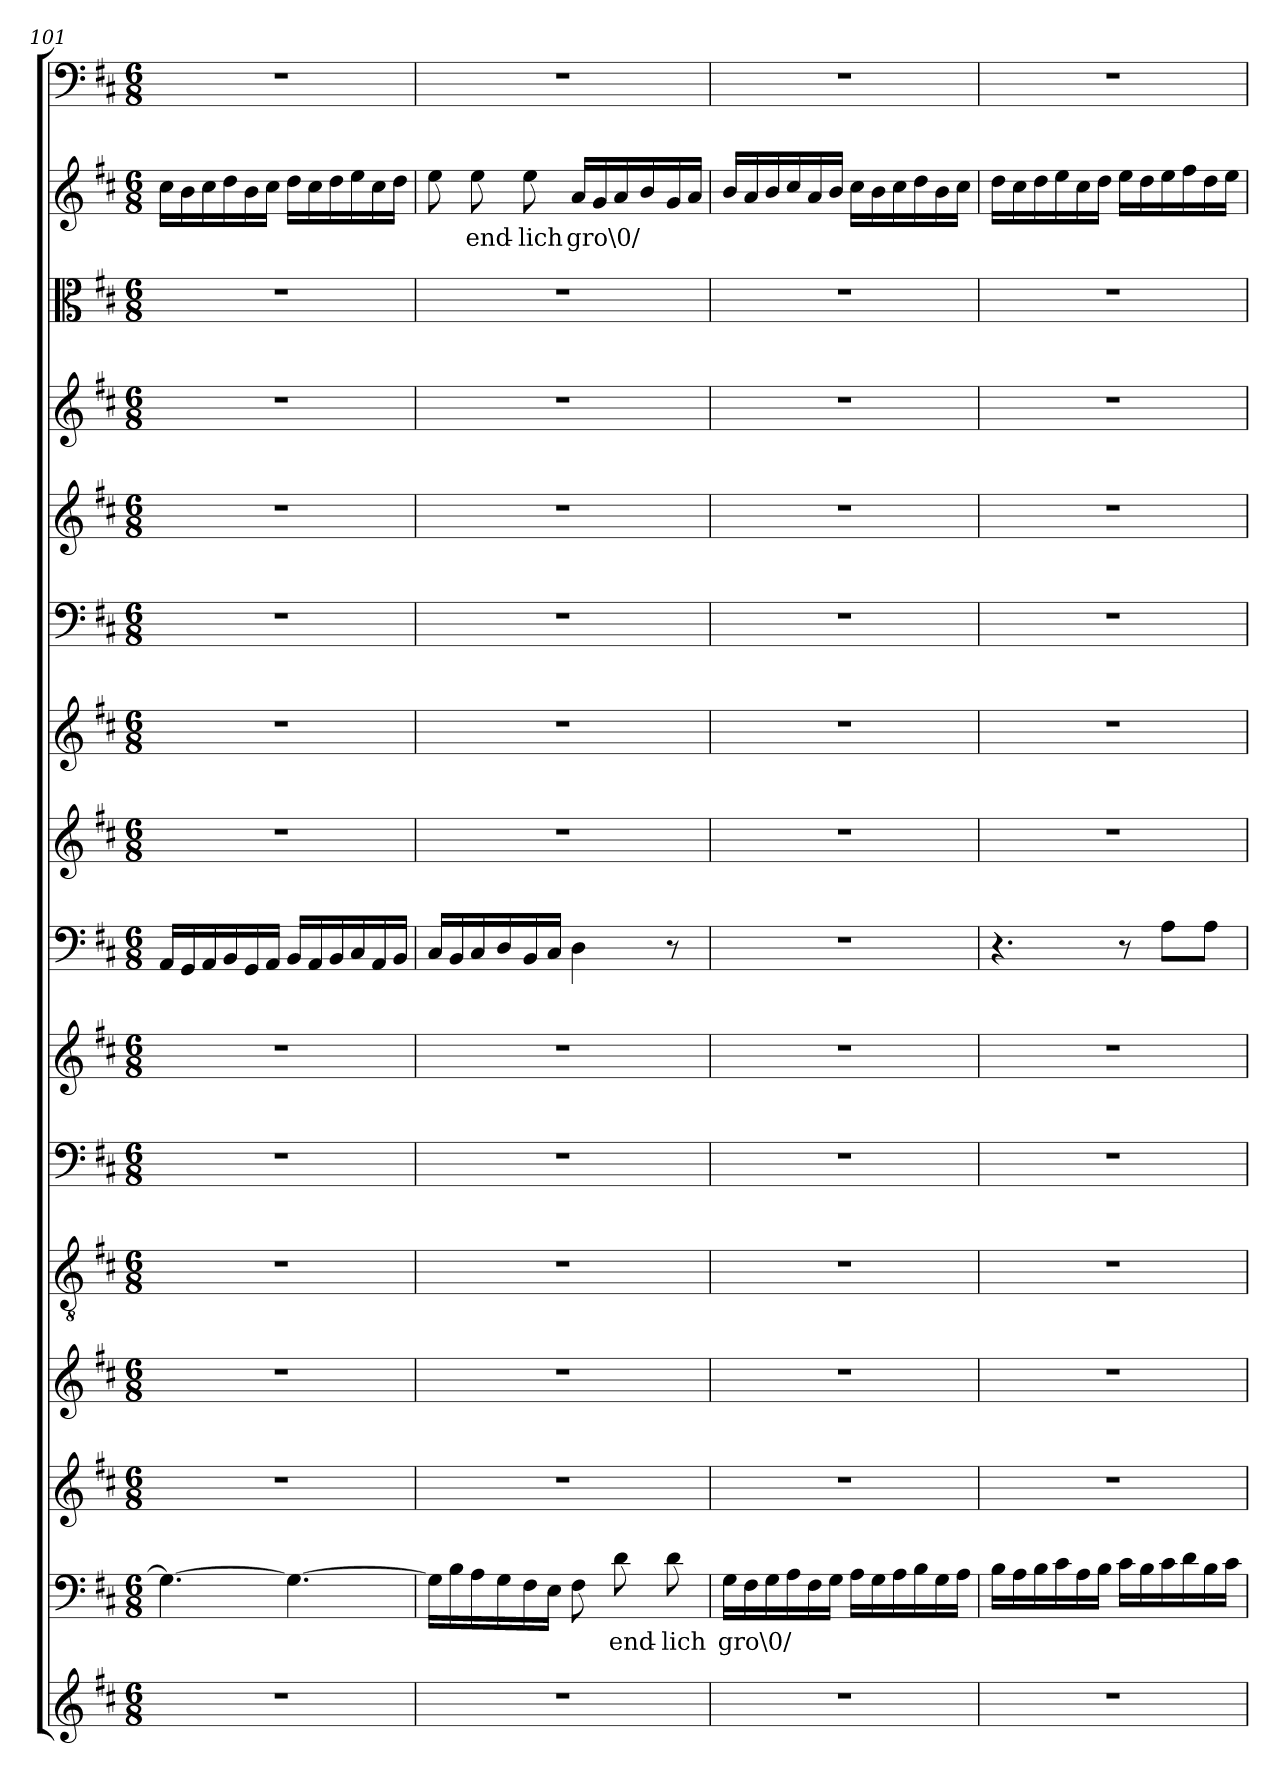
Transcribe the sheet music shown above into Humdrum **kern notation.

**kern	**kern	**text	**kern	**kern	**kern	**kern	**kern	**kern	**kern	**kern	**kern	**kern	**kern	**kern	**kern	**text	**kern
*part16	*part15	*part15	*part14	*part13	*part12	*part11	*part10	*part9	*part8	*part7	*part6	*part5	*part4	*part3	*part2	*part2	*part1
*staff16	*staff15	*staff15	*staff14	*staff13	*staff12	*staff11	*staff10	*staff9	*staff8	*staff7	*staff6	*staff5	*staff4	*staff3	*staff2	*staff2	*staff1
*clefG2	*clefF4	*	*clefG2	*clefG2	*clefGv2	*clefF4	*clefG2	*clefF4	*clefG2	*clefG2	*clefF4	*clefG2	*clefG2	*clefC3	*clefG2	*	*clefF4
*k[f#c#]	*k[f#c#]	*	*k[f#c#]	*k[f#c#]	*k[f#c#]	*k[f#c#]	*k[f#c#]	*k[f#c#]	*k[f#c#]	*k[f#c#]	*k[f#c#]	*k[f#c#]	*k[f#c#]	*k[f#c#]	*k[f#c#]	*	*k[f#c#]
*D:	*D:	*	*D:	*D:	*D:	*D:	*D:	*D:	*D:	*D:	*D:	*D:	*D:	*D:	*D:	*	*D:
*M6/8	*M6/8	*	*M6/8	*M6/8	*M6/8	*M6/8	*M6/8	*M6/8	*M6/8	*M6/8	*M6/8	*M6/8	*M6/8	*M6/8	*M6/8	*	*M6/8
=101	=101	=101	=101	=101	=101	=101	=101	=101	=101	=101	=101	=101	=101	=101	=101	=101	=101
2.r	4.G\_	.	2.r	2.r	2.r	2.r	2.r	16AA/LL	2.r	2.r	2.r	2.r	2.r	2.r	16cc#\LL	.	2.r
.	.	.	.	.	.	.	.	16GG/	.	.	.	.	.	.	16b\	.	.
.	.	.	.	.	.	.	.	16AA/	.	.	.	.	.	.	16cc#\	.	.
.	.	.	.	.	.	.	.	16BB/	.	.	.	.	.	.	16dd\	.	.
.	.	.	.	.	.	.	.	16GG/	.	.	.	.	.	.	16b\	.	.
.	.	.	.	.	.	.	.	16AA/JJ	.	.	.	.	.	.	16cc#\JJ	.	.
.	4.G\_	.	.	.	.	.	.	16BB/LL	.	.	.	.	.	.	16dd\LL	.	.
.	.	.	.	.	.	.	.	16AA/	.	.	.	.	.	.	16cc#\	.	.
.	.	.	.	.	.	.	.	16BB/	.	.	.	.	.	.	16dd\	.	.
.	.	.	.	.	.	.	.	16C#/	.	.	.	.	.	.	16ee\	.	.
.	.	.	.	.	.	.	.	16AA/	.	.	.	.	.	.	16cc#\	.	.
.	.	.	.	.	.	.	.	16BB/JJ	.	.	.	.	.	.	16dd\JJ	.	.
=102	=102	=102	=102	=102	=102	=102	=102	=102	=102	=102	=102	=102	=102	=102	=102	=102	=102
2.r	16G\LL]	.	2.r	2.r	2.r	2.r	2.r	16C#/LL	2.r	2.r	2.r	2.r	2.r	2.r	8ee\	.	2.r
.	16B\	.	.	.	.	.	.	16BB/	.	.	.	.	.	.	.	.	.
.	16A\	.	.	.	.	.	.	16C#/	.	.	.	.	.	.	8ee\	end-	.
.	16G\	.	.	.	.	.	.	16D/	.	.	.	.	.	.	.	.	.
.	16F#\	.	.	.	.	.	.	16BB/	.	.	.	.	.	.	8ee\	-lich	.
.	16E\JJ	.	.	.	.	.	.	16C#/JJ	.	.	.	.	.	.	.	.	.
.	8F#\	.	.	.	.	.	.	4D\	.	.	.	.	.	.	16a/LL	gro\0/	.
.	.	.	.	.	.	.	.	.	.	.	.	.	.	.	16g/	.	.
.	8d\	end-	.	.	.	.	.	.	.	.	.	.	.	.	16a/	.	.
.	.	.	.	.	.	.	.	.	.	.	.	.	.	.	16b/	.	.
.	8d\	-lich	.	.	.	.	.	8r	.	.	.	.	.	.	16g/	.	.
.	.	.	.	.	.	.	.	.	.	.	.	.	.	.	16a/JJ	.	.
=103	=103	=103	=103	=103	=103	=103	=103	=103	=103	=103	=103	=103	=103	=103	=103	=103	=103
2.r	16G\LL	gro\0/	2.r	2.r	2.r	2.r	2.r	2.r	2.r	2.r	2.r	2.r	2.r	2.r	16b/LL	.	2.r
.	16F#\	.	.	.	.	.	.	.	.	.	.	.	.	.	16a/	.	.
.	16G\	.	.	.	.	.	.	.	.	.	.	.	.	.	16b/	.	.
.	16A\	.	.	.	.	.	.	.	.	.	.	.	.	.	16cc#/	.	.
.	16F#\	.	.	.	.	.	.	.	.	.	.	.	.	.	16a/	.	.
.	16G\JJ	.	.	.	.	.	.	.	.	.	.	.	.	.	16b/JJ	.	.
.	16A\LL	.	.	.	.	.	.	.	.	.	.	.	.	.	16cc#\LL	.	.
.	16G\	.	.	.	.	.	.	.	.	.	.	.	.	.	16b\	.	.
.	16A\	.	.	.	.	.	.	.	.	.	.	.	.	.	16cc#\	.	.
.	16B\	.	.	.	.	.	.	.	.	.	.	.	.	.	16dd\	.	.
.	16G\	.	.	.	.	.	.	.	.	.	.	.	.	.	16b\	.	.
.	16A\JJ	.	.	.	.	.	.	.	.	.	.	.	.	.	16cc#\JJ	.	.
=104	=104	=104	=104	=104	=104	=104	=104	=104	=104	=104	=104	=104	=104	=104	=104	=104	=104
2.r	16B\LL	.	2.r	2.r	2.r	2.r	2.r	4.r	2.r	2.r	2.r	2.r	2.r	2.r	16dd\LL	.	2.r
.	16A\	.	.	.	.	.	.	.	.	.	.	.	.	.	16cc#\	.	.
.	16B\	.	.	.	.	.	.	.	.	.	.	.	.	.	16dd\	.	.
.	16c#\	.	.	.	.	.	.	.	.	.	.	.	.	.	16ee\	.	.
.	16A\	.	.	.	.	.	.	.	.	.	.	.	.	.	16cc#\	.	.
.	16B\JJ	.	.	.	.	.	.	.	.	.	.	.	.	.	16dd\JJ	.	.
.	16c#\LL	.	.	.	.	.	.	8r	.	.	.	.	.	.	16ee\LL	.	.
.	16B\	.	.	.	.	.	.	.	.	.	.	.	.	.	16dd\	.	.
.	16c#\	.	.	.	.	.	.	8A\L	.	.	.	.	.	.	16ee\	.	.
.	16d\	.	.	.	.	.	.	.	.	.	.	.	.	.	16ff#\	.	.
.	16B\	.	.	.	.	.	.	8A\J	.	.	.	.	.	.	16dd\	.	.
.	16c#\JJ	.	.	.	.	.	.	.	.	.	.	.	.	.	16ee\JJ	.	.
=	=	=	=	=	=	=	=	=	=	=	=	=	=	=	=	=	=
*-	*-	*-	*-	*-	*-	*-	*-	*-	*-	*-	*-	*-	*-	*-	*-	*-	*-
